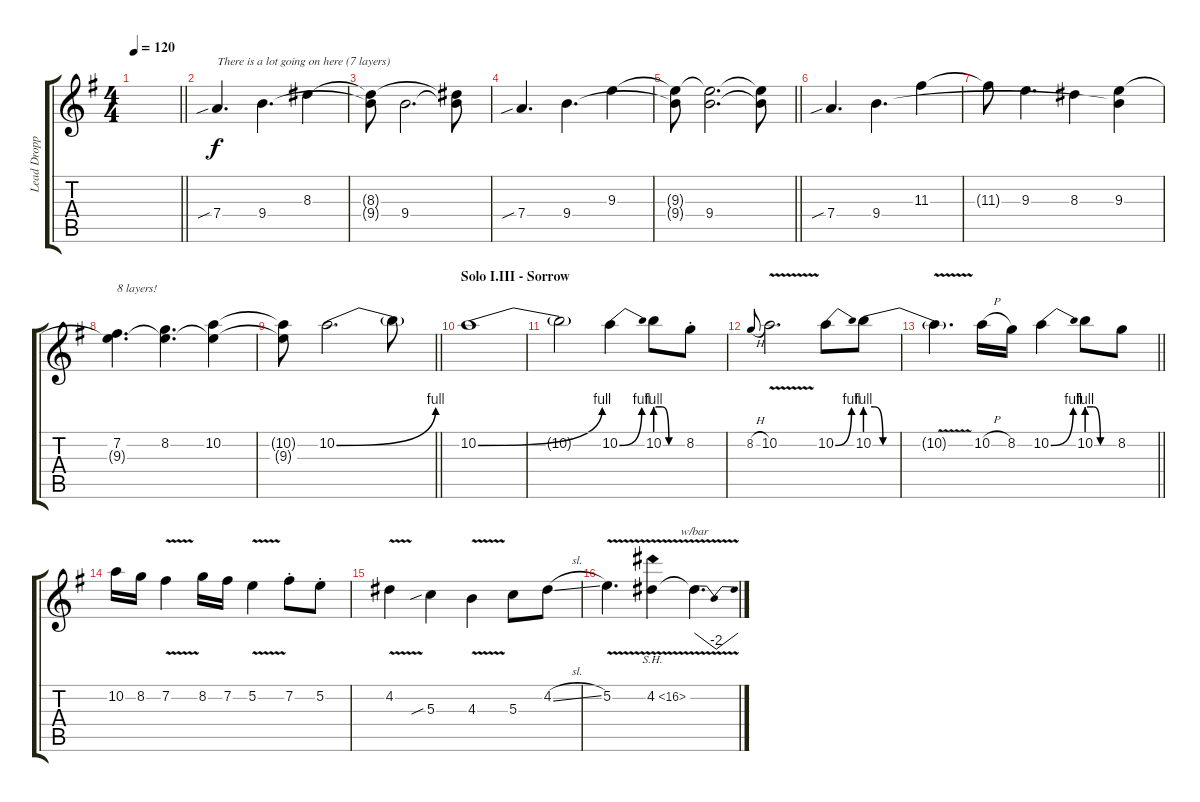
\track ("Lead Dropped D " "Lead Dropp") {instrument distortionguitar}
\staff {score tabs}
\tuning (E4 B3 G3 D3 A2 D2) {hide}
\ts (4 4)
\tempo 120
\clef g2
\barLineRight lightlight
\ks eminor
|
7.4{sib}.4{d txt "There is a lot going on here (7 layers)"} 9.4.4{d} 8.3.4 |
(8.3{t} 9.4{t}).8 9.4.2{d} (8.3{t} 9.4{t}).8 |
7.4{sib}.4{d} 9.4.4{d} 9.3.4 |
\barLineRight lightlight
(9.3{t} 9.4{t}).8 (9.3{t} 9.4).2{d} (9.3{t} 9.4{t}).8 |
7.4{sib}.4{d} 9.4.4{d} 11.3.4 |
11.3{t}.8 9.3.4{d} 8.3.4 (9.3 9.4{t}).4 |
(7.2 9.3{t}).4{d txt "8 layers!"} (8.2 9.3{t}).4{d} (10.2 9.3{t}).4 |
\barLineRight lightlight
(10.2{t} 9.3{t}).8 10.2{be (bend 0 0 60 4)}.2{d} 10.2{t}.8 |
\section ("" "Solo I.III - Sorrow")
10.2{be (bend 0 0 60 4)}.1 |
10.2{t}.2 10.2{be (bend 0 0 60 4)}.4 10.2{be (custom 0 4 15 4 30 0 60 0)}.8 8.2{st}.8 |
8.2{h}.8{gr onbeat} 10.2{v}.2{d} 10.2{be (bend 0 0 60 4)}.8 10.2{be (custom 0 4 8 4 15 0 30 0 60 0)}.8 |
\barLineRight lightlight
10.2{v t}.4{d} 10.2{h}.16 8.2.16 10.2{be (bend 0 0 60 4)}.4 10.2{be (custom 0 4 15 4 30 0 60 0)}.8 8.2.8 |
10.2.16 8.2.16 7.2{v}.4 8.2.16 7.2.16 5.2{v}.4 7.2{st}.8 5.2{st}.8 |
4.2{v}.4 5.3{sib}.4 4.3{v}.4 5.3.8 4.2{sl}.8 |
5.2{v}.4{d} 4.2{sh 12 v}.4 4.2{t}.4{d tbe (dip default 0 0 30 -8 60 0)}
